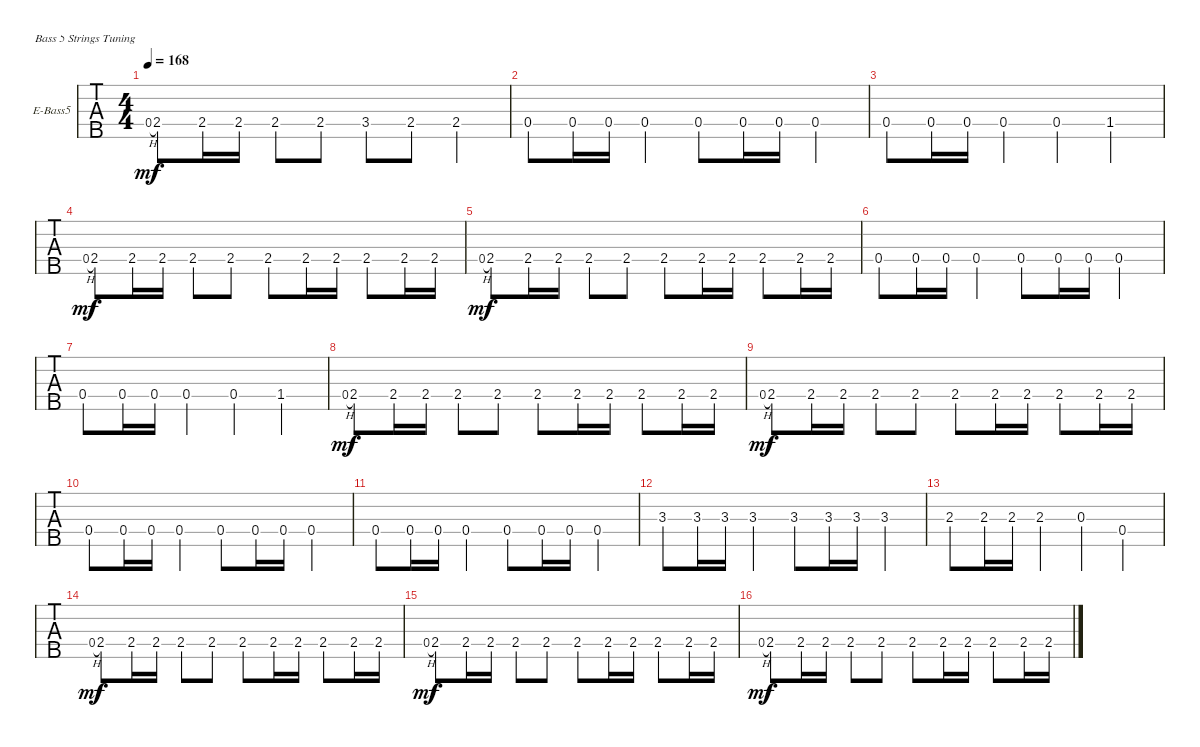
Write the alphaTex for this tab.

\bracketExtendMode groupsimilarinstruments
\firstSystemTrackNameOrientation horizontal
\otherSystemsTrackNameOrientation horizontal
\track ("Bass" "E-Bass5") {instrument slapbass2}
\staff {tabs}
\tuning (G2 D2 A1 E1 B0)
\ts (4 4)
\tempo 168
\clef f4
\ks c
0.4{h}.8{gr onbeat dy mf} 2.4.8{dy f} 2.4.16 2.4.16 2.4.8 2.4.8 3.4.8 2.4.8 2.4.4 |
0.4{st}.8 0.4.16 0.4.16 0.4.4 0.4{st}.8 0.4.16 0.4.16 0.4.4 |
0.4{st}.8 0.4.16 0.4.16 0.4.4 0.4.4 1.4.4 |
0.4{h}.8{gr onbeat dy mf} 2.4.8{dy f} 2.4.16 2.4.16 2.4.8 2.4.8 2.4.8 2.4.16 2.4.16 2.4.8 2.4.16 2.4.16 |
0.4{h}.8{gr onbeat dy mf} 2.4.8{dy f} 2.4.16 2.4.16 2.4.8 2.4.8 2.4.8 2.4.16 2.4.16 2.4.8 2.4.16 2.4.16 |
0.4{st}.8 0.4.16 0.4.16 0.4.4 0.4{st}.8 0.4.16 0.4.16 0.4.4 |
0.4{st}.8 0.4.16 0.4.16 0.4.4 0.4.4 1.4.4 |
0.4{h}.8{gr onbeat dy mf} 2.4.8{dy f} 2.4.16 2.4.16 2.4.8 2.4.8 2.4.8 2.4.16 2.4.16 2.4.8 2.4.16 2.4.16 |
0.4{h}.8{gr onbeat dy mf} 2.4.8{dy f} 2.4.16 2.4.16 2.4.8 2.4.8 2.4.8 2.4.16 2.4.16 2.4.8 2.4.16 2.4.16 |
0.4{st}.8 0.4.16 0.4.16 0.4.4 0.4{st}.8 0.4.16 0.4.16 0.4.4 |
0.4{st}.8 0.4.16 0.4.16 0.4.4 0.4{st}.8 0.4.16 0.4.16 0.4.4 |
3.3{st}.8 3.3.16 3.3.16 3.3.4 3.3{st}.8 3.3.16 3.3.16 3.3.4 |
2.3{st}.8 2.3.16 2.3.16 2.3.4 0.3.4 0.4.4 |
0.4{h}.8{gr onbeat dy mf} 2.4.8{dy f} 2.4.16 2.4.16 2.4.8 2.4.8 2.4.8 2.4.16 2.4.16 2.4.8 2.4.16 2.4.16 |
0.4{h}.8{gr onbeat dy mf} 2.4.8{dy f} 2.4.16 2.4.16 2.4.8 2.4.8 2.4.8 2.4.16 2.4.16 2.4.8 2.4.16 2.4.16 |
0.4{h}.8{gr onbeat dy mf} 2.4.8{dy f} 2.4.16 2.4.16 2.4.8 2.4.8 2.4.8 2.4.16 2.4.16 2.4.8 2.4.16 2.4.16
